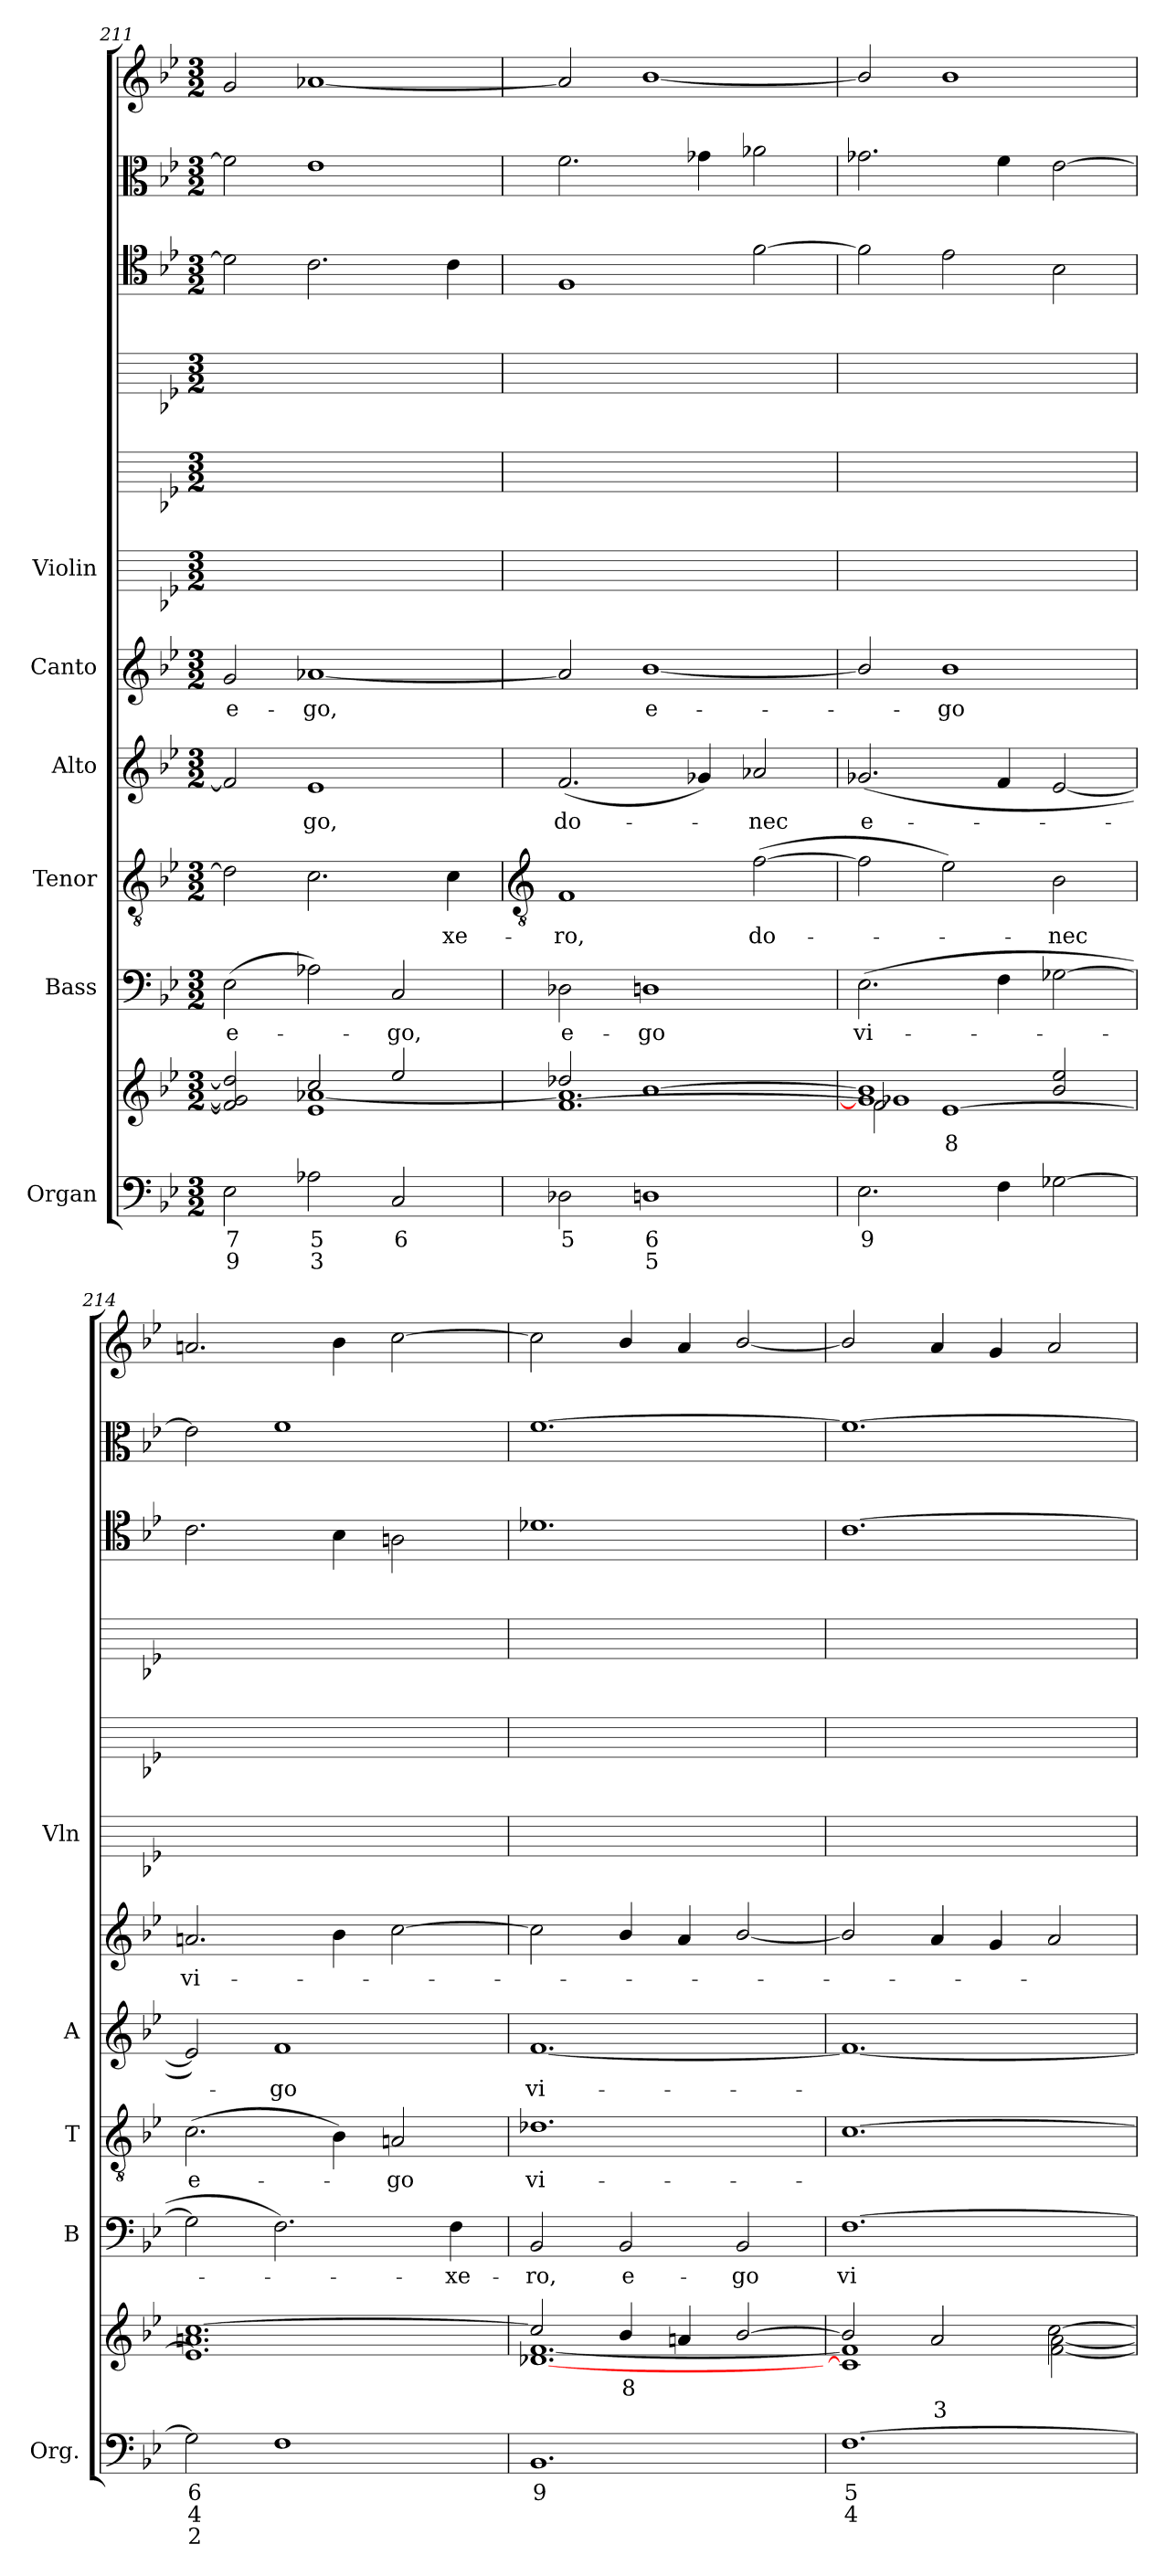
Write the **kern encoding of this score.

**kern	**text	**text	**text	**kern	**text	**text	**kern	**text	**kern	**text	**kern	**text	**kern	**text	**kern	**kern	**kern	**kern	**kern	**kern
*part6	*part6	*part6	*part6	*part6	*part6	*part6	*part5	*part5	*part4	*part4	*part3	*part3	*part2	*part2	*part1	*part1	*part1	*part1	*part1	*part1
*staff12	*staff12	*staff12	*staff12	*staff11	*staff11	*staff11	*staff10	*staff10	*staff9	*staff9	*staff8	*staff8	*staff7	*staff7	*staff6	*staff5	*staff4	*staff3	*staff2	*staff1
*I"Organ	*	*	*	*	*	*	*I"Bass	*	*I"Tenor	*	*I"Alto	*	*I"Canto	*	*I"Violin	*	*	*	*	*
*I'Org.	*	*	*	*	*	*	*I'B	*	*I'T	*	*I'A	*	*	*	*I'Vln	*	*	*	*	*
*clefF4	*	*	*	*clefG2	*	*	*clefF4	*	*clefGv2	*	*clefG2	*	*clefG2	*	*	*	*	*clefC4	*clefC3	*clefG2
*k[b-e-]	*	*	*	*k[b-e-]	*	*	*k[b-e-]	*	*k[b-e-]	*	*k[b-e-]	*	*k[b-e-]	*	*k[b-e-]	*k[b-e-]	*k[b-e-]	*k[b-e-]	*k[b-e-]	*k[b-e-]
*B-:	*	*	*	*B-:	*	*	*B-:	*	*B-:	*	*B-:	*	*B-:	*	*B-:	*B-:	*B-:	*B-:	*B-:	*B-:
*M3/2	*	*	*	*M3/2	*	*	*M3/2	*	*M3/2	*	*M3/2	*	*M3/2	*	*M3/2	*M3/2	*M3/2	*M3/2	*M3/2	*M3/2
=211	=211	=211	=211	=211	=211	=211	=211	=211	=211	=211	=211	=211	=211	=211	=211	=211	=211	=211	=211	=211
!	!LO:LY:b	!LO:LY:b	!	!	!	!	!	!LO:LY:b	!	!	!	!	!	!LO:LY:b	!	!	!	!	!	!
*	*	*	*	*^	*	*	*	*	*	*	*	*	*	*	*	*	*	*	*	*
*	*	*	*	*	*^	*	*	*	*	*	*	*	*	*	*	*	*	*	*	*	*
2E-	7	9	.	2f] 2g] 2dd-]	2ryy	2ryy	.	.	(>2E-	e-	2d-]	.	2f]	.	2g	e-	1.ryy	1.ryy	1.ryy	2d-]	2f]	2g
!	!LO:LY:b	!LO:LY:b	!	!	!	!	!	!	!	!	!	!	!	!LO:LY:b	!	!LO:LY:b	!	!	!	!	!	!
2A-X	5	3	.	2cc/	[1a-X\	1e-	.	.	2A-X)	.	2.c	.	1e-	go,	[1a-X	-go,	.	.	.	2.c	1e-	[1a-X
!	!LO:LY:b	!	!	!	!	!	!	!	!	!LO:LY:b	!	!	!	!	!	!	!	!	!	!	!	!
2C	6	.	.	2ee-/	.	.	.	.	2C	go,	.	.	.	.	.	.	.	.	.	.	.	.
!	!	!	!	!	!	!	!	!	!	!	!	!LO:LY:b	!	!	!	!	!	!	!	!	!	!
.	.	.	.	.	.	.	.	.	.	.	4c	xe-	.	.	.	.	.	.	.	4c	.	.
!!LO:LB:g=z
=212	=212	=212	=212	=212	=212	=212	=212	=212	=212	=212	=212	=212	=212	=212	=212	=212	=212	=212	=212	=212	=212	=212
*	*	*	*	*	*	*	*	*	*	*	*clefGv2	*	*	*	*	*	*	*	*	*	*	*
!	!LO:LY:b	!	!	!	!	!	!	!	!	!LO:LY:b	!	!LO:LY:b	!	!LO:LY:b	!	!	!	!	!	!	!	!
2D-X	5	.	.	2dd-X/	1.a-\]	[1.f	.	.	2D-X	e-	1F	-ro,	(<2.f	do-	2a-]	.	1.ryy	1.ryy	1.ryy	1F	2.f	2a-]
!	!LO:LY:b	!LO:LY:b	!	!	!	!	!	!	!	!LO:LY:b	!	!	!	!	!	!LO:LY:b	!	!	!	!	!	!
1Dn	6	5	.	[1b-/	.	.	.	.	1Dn	-go	.	.	.	.	[1b-/	e-	.	.	.	.	.	[1b-/
.	.	.	.	.	.	.	.	.	.	.	.	.	4g-X)	.	.	.	.	.	.	.	4g-X	.
!	!	!	!	!	!	!	!	!	!	!	!	!LO:LY:b	!	!LO:LY:b	!	!	!	!	!	!	!	!
.	.	.	.	.	.	.	.	.	.	.	(>[2f	do-	2a-X	nec	.	.	.	.	.	[2f	2a-X	.
=213	=213	=213	=213	=213	=213	=213	=213	=213	=213	=213	=213	=213	=213	=213	=213	=213	=213	=213	=213	=213	=213	=213
!	!LO:LY:b	!	!	!	!	!	!	!	!	!LO:LY:b	!	!	!	!LO:LY:b	!	!	!	!	!	!	!	!
2.E-	9	.	.	1g-/] 1b-/]	1g-X\	2f\]	.	.	(>2.E-	vi-	2f]	.	(<2.g-X	e-	2b-/]	.	1.ryy	1.ryy	1.ryy	2f]	2.g-X	2b-/]
!	!	!	!	!	!	!	!LO:LY:b	!	!	!	!	!	!	!	!	!LO:LY:b	!	!	!	!	!	!
.	.	.	.	.	.	[1e-	8	.	.	.	2e-)	.	.	.	1b-	go	.	.	.	2e-	.	1b-
4F	.	.	.	.	.	.	.	.	4F	.	.	.	4f	.	.	.	.	.	.	.	4f	.
!	!	!	!	!	!	!	!	!	!	!	!	!LO:LY:b	!	!	!	!	!	!	!	!	!	!
[2G-X	.	.	.	2b-/ 2ee-/	2ryy	.	.	.	[2G-X	.	2B-	nec	[2e-	.	.	.	.	.	.	2B-	[2e-	.
=214	=214	=214	=214	=214	=214	=214	=214	=214	=214	=214	=214	=214	=214	=214	=214	=214	=214	=214	=214	=214	=214	=214
!	!LO:LY:b	!LO:LY:b	!LO:LY:b	!	!	!	!	!	!	!	!	!LO:LY:b	!	!	!	!LO:LY:b	!	!	!	!	!	!
2G-]	6	4	2	[1.cc/	1.an\	1.e-]	.	.	2G-]	.	(>2.c	e-	2e-])	.	2.an	vi-	1.ryy	1.ryy	1.ryy	2.c	2e-]	2.an
!	!	!	!	!	!	!	!	!	!	!	!	!	!	!LO:LY:b	!	!	!	!	!	!	!	!
1F	.	.	.	.	.	.	.	.	2.F)	.	.	.	1f	go	.	.	.	.	.	.	1f	.
.	.	.	.	.	.	.	.	.	.	.	4B-)	.	.	.	4b-	.	.	.	.	4B-	.	4b-
!	!	!	!	!	!	!	!	!	!	!	!	!LO:LY:b	!	!	!	!	!	!	!	!	!	!
.	.	.	.	.	.	.	.	.	.	.	2An	go	.	.	[2cc	.	.	.	.	2An	.	[2cc
!	!	!	!	!	!	!	!	!	!	!LO:LY:b	!	!	!	!	!	!	!	!	!	!	!	!
.	.	.	.	.	.	.	.	.	4F	xe-	.	.	.	.	.	.	.	.	.	.	.	.
=215	=215	=215	=215	=215	=215	=215	=215	=215	=215	=215	=215	=215	=215	=215	=215	=215	=215	=215	=215	=215	=215	=215
!	!LO:LY:b	!	!	!	!	!LO:N:vis=1	!	!	!	!LO:LY:b	!	!LO:LY:b	!	!LO:LY:b	!	!	!	!	!	!	!	!
1.BB-	9	.	.	2cc/]	[1.d-X\ [1.f\	1.ryy	.	.	2BB-	-ro,	1.d-X	vi-	[1.f	vi-	2cc]	.	1.ryy	1.ryy	1.ryy	1.d-X	[1.f	2cc]
!	!	!	!	!	!	!	!LO:LY:b	!	!	!LO:LY:b	!	!	!	!	!	!	!	!	!	!	!	!
.	.	.	.	4b-/	.	.	8	.	2BB-	e-	.	.	.	.	4b-/	.	.	.	.	.	.	4b-/
.	.	.	.	4an/	.	.	.	.	.	.	.	.	.	.	4a	.	.	.	.	.	.	4a
!	!	!	!	!	!	!	!	!	!	!LO:LY:b	!	!	!	!	!	!	!	!	!	!	!	!
.	.	.	.	[2b-/	.	.	.	.	2BB-	-go	.	.	.	.	[2b-/	.	.	.	.	.	.	[2b-/
=216	=216	=216	=216	=216	=216	=216	=216	=216	=216	=216	=216	=216	=216	=216	=216	=216	=216	=216	=216	=216	=216	=216
!	!LO:LY:b	!LO:LY:b	!	!	!	!LO:N:vis=1	!	!	!	!LO:LY:b	!	!	!	!	!	!	!	!	!	!	!	!
[1.F	5	4	.	2b-/]	1c\] 1f\]	1.ryy	.	.	[1.F	vi-	[1.c	.	1.f_	.	2b-/]	.	1.ryy	1.ryy	1.ryy	[1.c	1.f_	2b-/]
!	!	!	!	!	!	!	!	!LO:LY:b	!	!	!	!	!	!	!	!	!	!	!	!	!	!
.	.	.	.	2a/	.	.	.	3	.	.	.	.	.	.	4a	.	.	.	.	.	.	4a
.	.	.	.	.	.	.	.	.	.	.	.	.	.	.	4g	.	.	.	.	.	.	4g
.	.	.	.	[2cc\	[2f\ [2a\	.	.	.	.	.	.	.	.	.	2a	.	.	.	.	.	.	2a
*	*	*	*	*v	*v	*v	*	*	*	*	*	*	*	*	*	*	*	*	*	*	*	*
=	=	=	=	=	=	=	=	=	=	=	=	=	=	=	=	=	=	=	=	=
*-	*-	*-	*-	*-	*-	*-	*-	*-	*-	*-	*-	*-	*-	*-	*-	*-	*-	*-	*-	*-
